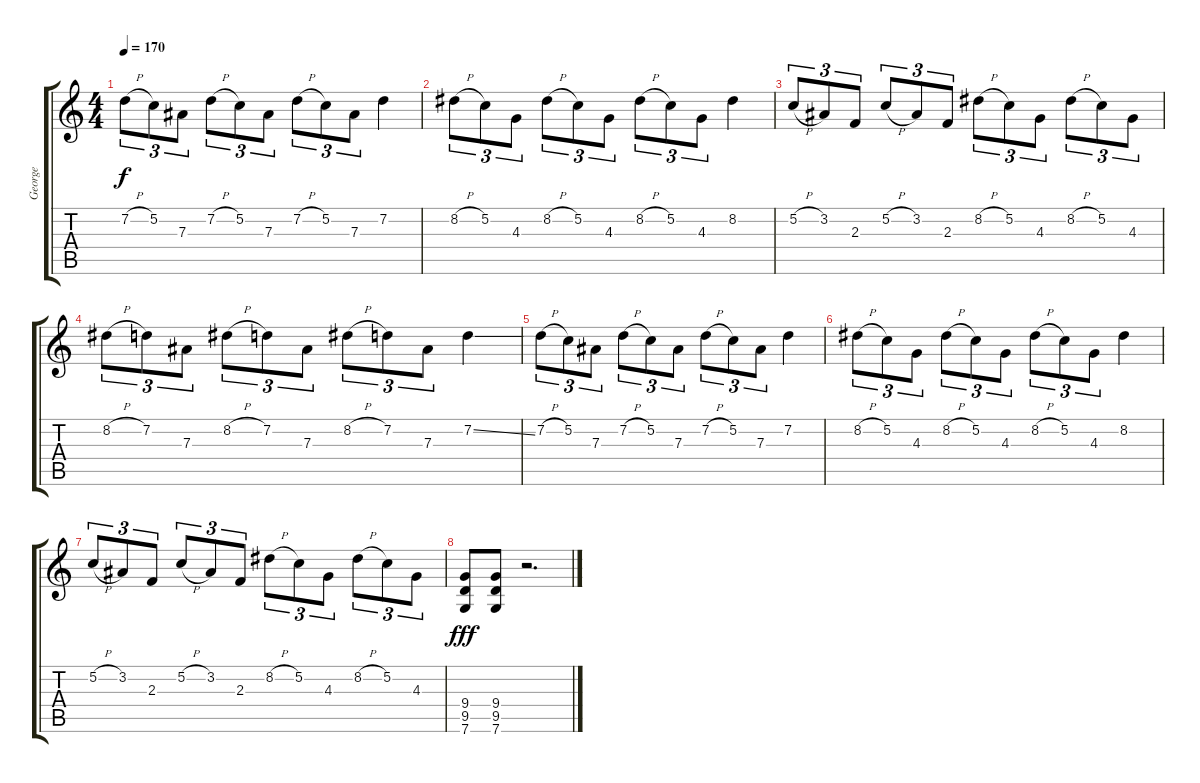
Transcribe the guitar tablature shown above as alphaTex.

\track ("George" "George") {instrument distortionguitar}
\staff {score tabs}
\tuning (C4 G3 Eb3 Bb2 F2 C2) {hide}
\ts (4 4)
\tempo 170
\clef g2
\ks c
7.2{h}.8{tu (3 2) dy f} 5.2.8{tu (3 2)} 7.3.8{tu (3 2)} 7.2{h}.8{tu (3 2)} 5.2.8{tu (3 2)} 7.3.8{tu (3 2)} 7.2{h}.8{tu (3 2)} 5.2.8{tu (3 2)} 7.3.8{tu (3 2)} 7.2.4 |
8.2{h}.8{tu (3 2)} 5.2.8{tu (3 2)} 4.3.8{tu (3 2)} 8.2{h}.8{tu (3 2)} 5.2.8{tu (3 2)} 4.3.8{tu (3 2)} 8.2{h}.8{tu (3 2)} 5.2.8{tu (3 2)} 4.3.8{tu (3 2)} 8.2.4 |
5.2{h}.8{tu (3 2)} 3.2.8{tu (3 2)} 2.3.8{tu (3 2)} 5.2{h}.8{tu (3 2)} 3.2.8{tu (3 2)} 2.3.8{tu (3 2)} 8.2{h}.8{tu (3 2)} 5.2.8{tu (3 2)} 4.3.8{tu (3 2)} 8.2{h}.8{tu (3 2)} 5.2.8{tu (3 2)} 4.3.8{tu (3 2)} |
8.2{h}.8{tu (3 2)} 7.2.8{tu (3 2)} 7.3.8{tu (3 2)} 8.2{h}.8{tu (3 2)} 7.2.8{tu (3 2)} 7.3.8{tu (3 2)} 8.2{h}.8{tu (3 2)} 7.2.8{tu (3 2)} 7.3.8{tu (3 2)} 7.2{ss}.4 |
7.2{h}.8{tu (3 2)} 5.2.8{tu (3 2)} 7.3.8{tu (3 2)} 7.2{h}.8{tu (3 2)} 5.2.8{tu (3 2)} 7.3.8{tu (3 2)} 7.2{h}.8{tu (3 2)} 5.2.8{tu (3 2)} 7.3.8{tu (3 2)} 7.2.4 |
8.2{h}.8{tu (3 2)} 5.2.8{tu (3 2)} 4.3.8{tu (3 2)} 8.2{h}.8{tu (3 2)} 5.2.8{tu (3 2)} 4.3.8{tu (3 2)} 8.2{h}.8{tu (3 2)} 5.2.8{tu (3 2)} 4.3.8{tu (3 2)} 8.2.4 |
5.2{h}.8{tu (3 2)} 3.2.8{tu (3 2)} 2.3.8{tu (3 2)} 5.2{h}.8{tu (3 2)} 3.2.8{tu (3 2)} 2.3.8{tu (3 2)} 8.2{h}.8{tu (3 2)} 5.2.8{tu (3 2)} 4.3.8{tu (3 2)} 8.2{h}.8{tu (3 2)} 5.2.8{tu (3 2)} 4.3.8{tu (3 2)} |
(9.4 9.5 7.6).8{dy fff} (9.4 9.5 7.6).8 r.2{d}
